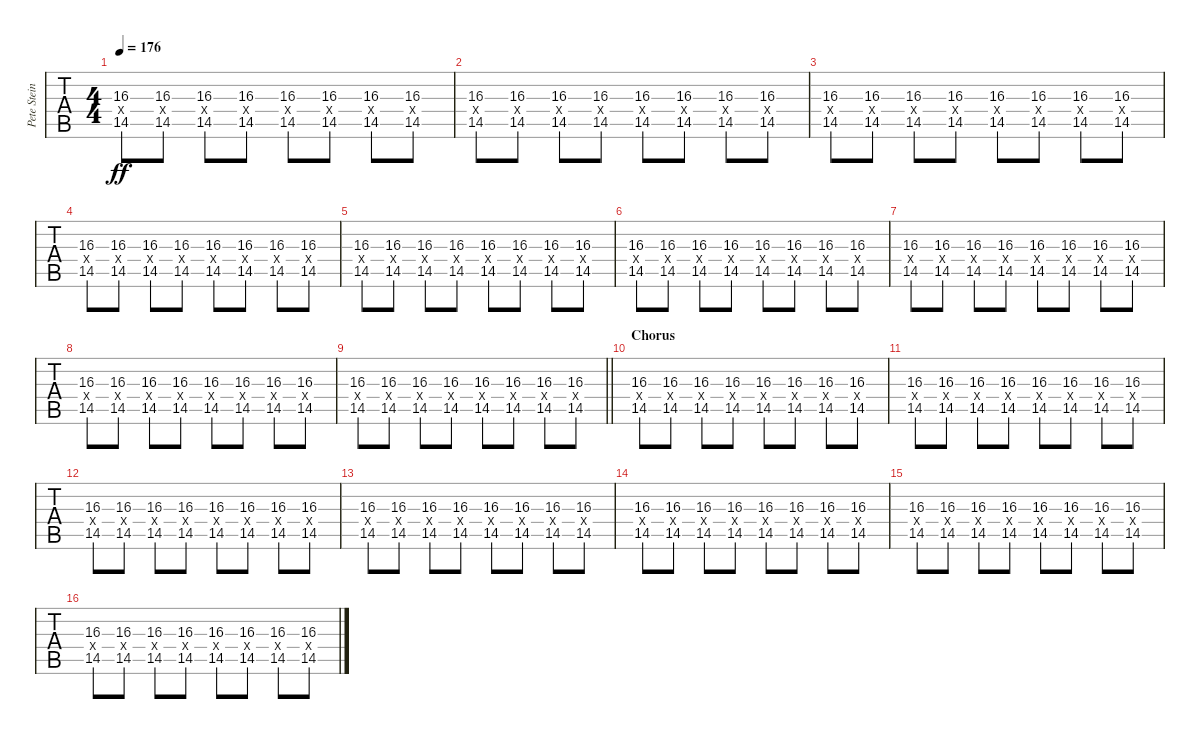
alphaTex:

\track ("Pete Steinkopf - Guitar Two" "Pete Stein") {instrument distortionguitar}
\staff {tabs}
\tuning (E4 B3 G3 D3 A2 E2) {hide}
\ts (4 4)
\tempo 176
\clef g2
\ks b
(16.3 14.4{x} 14.5).8{dy ff} (16.3 14.4{x} 14.5).8 (16.3 14.4{x} 14.5).8 (16.3 14.4{x} 14.5).8 (16.3 14.4{x} 14.5).8 (16.3 14.4{x} 14.5).8 (16.3 14.4{x} 14.5).8 (16.3 14.4{x} 14.5).8 |
(16.3 14.4{x} 14.5).8 (16.3 14.4{x} 14.5).8 (16.3 14.4{x} 14.5).8 (16.3 14.4{x} 14.5).8 (16.3 14.4{x} 14.5).8 (16.3 14.4{x} 14.5).8 (16.3 14.4{x} 14.5).8 (16.3 14.4{x} 14.5).8 |
(16.3 14.4{x} 14.5).8 (16.3 14.4{x} 14.5).8 (16.3 14.4{x} 14.5).8 (16.3 14.4{x} 14.5).8 (16.3 14.4{x} 14.5).8 (16.3 14.4{x} 14.5).8 (16.3 14.4{x} 14.5).8 (16.3 14.4{x} 14.5).8 |
(16.3 14.4{x} 14.5).8 (16.3 14.4{x} 14.5).8 (16.3 14.4{x} 14.5).8 (16.3 14.4{x} 14.5).8 (16.3 14.4{x} 14.5).8 (16.3 14.4{x} 14.5).8 (16.3 14.4{x} 14.5).8 (16.3 14.4{x} 14.5).8 |
(16.3 14.4{x} 14.5).8 (16.3 14.4{x} 14.5).8 (16.3 14.4{x} 14.5).8 (16.3 14.4{x} 14.5).8 (16.3 14.4{x} 14.5).8 (16.3 14.4{x} 14.5).8 (16.3 14.4{x} 14.5).8 (16.3 14.4{x} 14.5).8 |
(16.3 14.4{x} 14.5).8 (16.3 14.4{x} 14.5).8 (16.3 14.4{x} 14.5).8 (16.3 14.4{x} 14.5).8 (16.3 14.4{x} 14.5).8 (16.3 14.4{x} 14.5).8 (16.3 14.4{x} 14.5).8 (16.3 14.4{x} 14.5).8 |
(16.3 14.4{x} 14.5).8 (16.3 14.4{x} 14.5).8 (16.3 14.4{x} 14.5).8 (16.3 14.4{x} 14.5).8 (16.3 14.4{x} 14.5).8 (16.3 14.4{x} 14.5).8 (16.3 14.4{x} 14.5).8 (16.3 14.4{x} 14.5).8 |
(16.3 14.4{x} 14.5).8 (16.3 14.4{x} 14.5).8 (16.3 14.4{x} 14.5).8 (16.3 14.4{x} 14.5).8 (16.3 14.4{x} 14.5).8 (16.3 14.4{x} 14.5).8 (16.3 14.4{x} 14.5).8 (16.3 14.4{x} 14.5).8 |
\barLineRight lightlight
(16.3 14.4{x} 14.5).8 (16.3 14.4{x} 14.5).8 (16.3 14.4{x} 14.5).8 (16.3 14.4{x} 14.5).8 (16.3 14.4{x} 14.5).8 (16.3 14.4{x} 14.5).8 (16.3 14.4{x} 14.5).8 (16.3 14.4{x} 14.5).8 |
\section ("" "Chorus")
(16.3 14.4{x} 14.5).8 (16.3 14.4{x} 14.5).8 (16.3 14.4{x} 14.5).8 (16.3 14.4{x} 14.5).8 (16.3 14.4{x} 14.5).8 (16.3 14.4{x} 14.5).8 (16.3 14.4{x} 14.5).8 (16.3 14.4{x} 14.5).8 |
(16.3 14.4{x} 14.5).8 (16.3 14.4{x} 14.5).8 (16.3 14.4{x} 14.5).8 (16.3 14.4{x} 14.5).8 (16.3 14.4{x} 14.5).8 (16.3 14.4{x} 14.5).8 (16.3 14.4{x} 14.5).8 (16.3 14.4{x} 14.5).8 |
(16.3 14.4{x} 14.5).8 (16.3 14.4{x} 14.5).8 (16.3 14.4{x} 14.5).8 (16.3 14.4{x} 14.5).8 (16.3 14.4{x} 14.5).8 (16.3 14.4{x} 14.5).8 (16.3 14.4{x} 14.5).8 (16.3 14.4{x} 14.5).8 |
(16.3 14.4{x} 14.5).8 (16.3 14.4{x} 14.5).8 (16.3 14.4{x} 14.5).8 (16.3 14.4{x} 14.5).8 (16.3 14.4{x} 14.5).8 (16.3 14.4{x} 14.5).8 (16.3 14.4{x} 14.5).8 (16.3 14.4{x} 14.5).8 |
(16.3 14.4{x} 14.5).8 (16.3 14.4{x} 14.5).8 (16.3 14.4{x} 14.5).8 (16.3 14.4{x} 14.5).8 (16.3 14.4{x} 14.5).8 (16.3 14.4{x} 14.5).8 (16.3 14.4{x} 14.5).8 (16.3 14.4{x} 14.5).8 |
(16.3 14.4{x} 14.5).8 (16.3 14.4{x} 14.5).8 (16.3 14.4{x} 14.5).8 (16.3 14.4{x} 14.5).8 (16.3 14.4{x} 14.5).8 (16.3 14.4{x} 14.5).8 (16.3 14.4{x} 14.5).8 (16.3 14.4{x} 14.5).8 |
(16.3 14.4{x} 14.5).8 (16.3 14.4{x} 14.5).8 (16.3 14.4{x} 14.5).8 (16.3 14.4{x} 14.5).8 (16.3 14.4{x} 14.5).8 (16.3 14.4{x} 14.5).8 (16.3 14.4{x} 14.5).8 (16.3 14.4{x} 14.5).8
